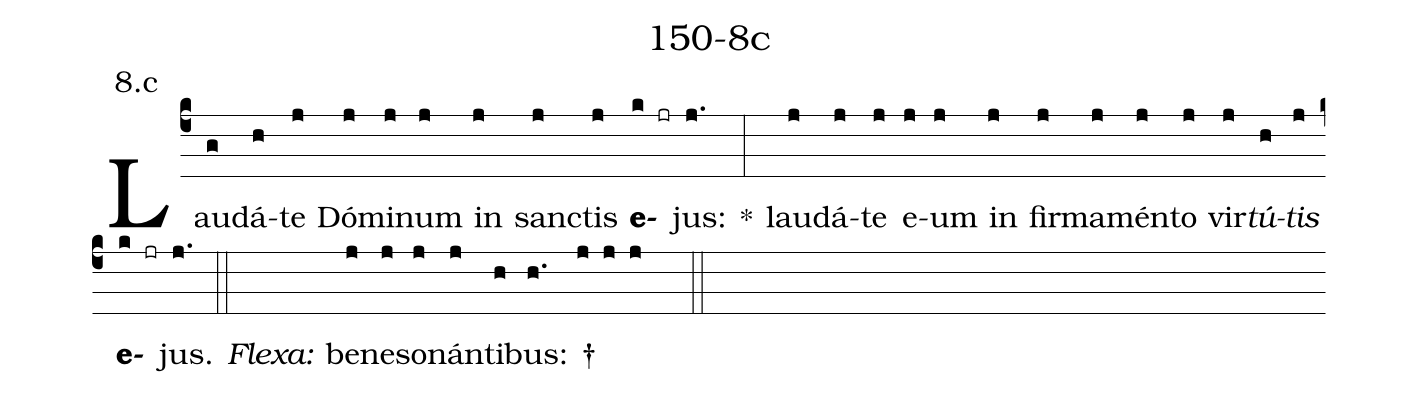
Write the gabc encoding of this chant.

name: 150-8c;
annotation: 8.c;
%%
(c4) Lau(g)dá(h)te(j) Dó(j)mi(j)num(j) in(j) sanc(j)tis(j) <b>e</b>(k jr)jus:(j.) *(:) lau(j)dá(j)te(j) e(j)um(j) in(j) fir(j)ma(j)mén(j)to(j) vir(j)<i>tú</i>(h)<i>tis</i>(j) <b>e</b>(k jr)jus.(j.) (::)
<i>Flexa:</i>(////)  be(j)ne(j)so(j)nán(j)ti(h)bus: †(h.//// j j j  ::)
